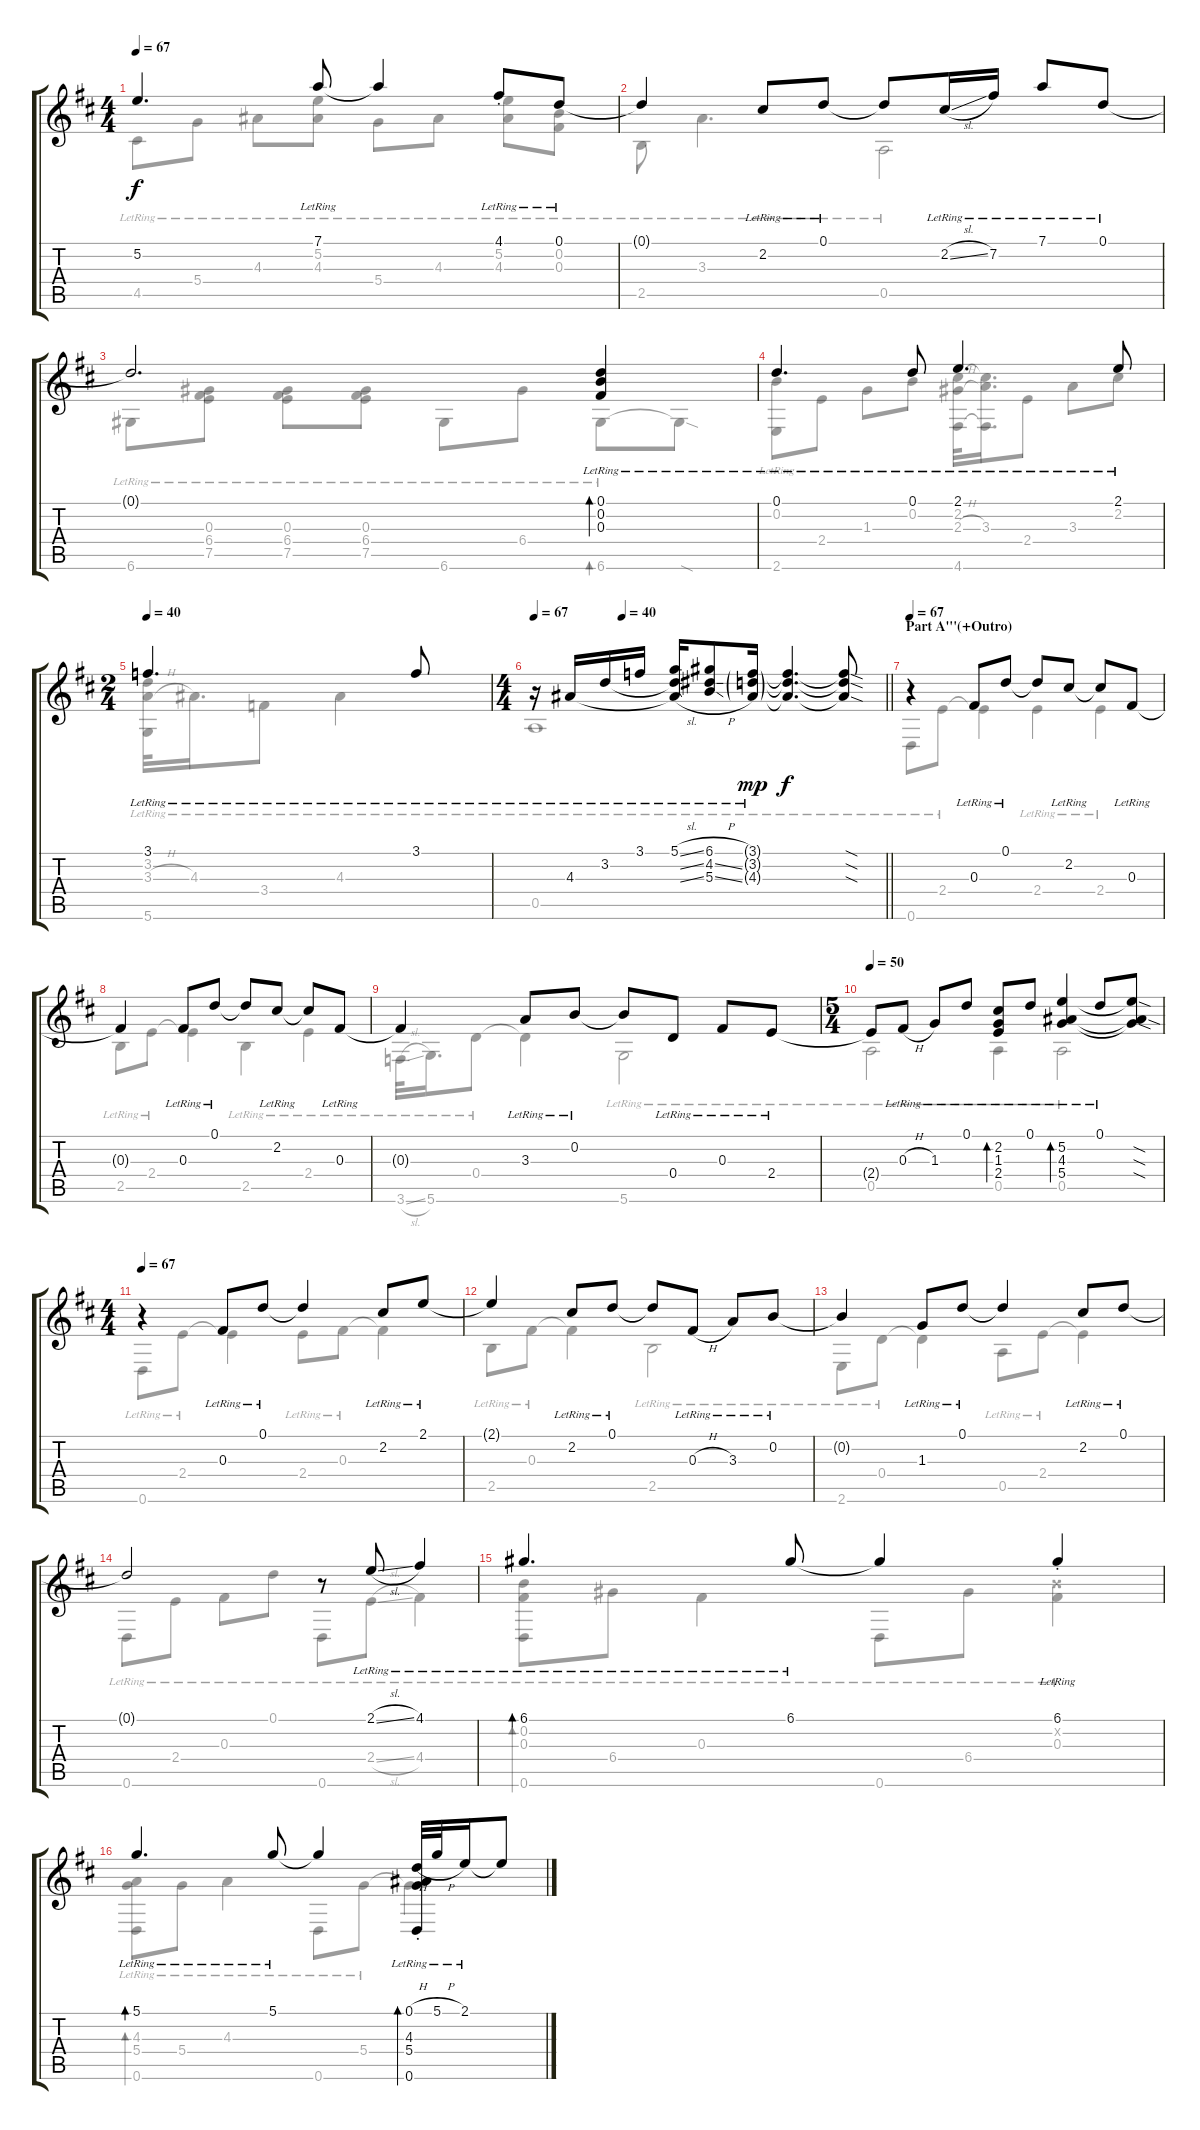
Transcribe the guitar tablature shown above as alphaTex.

\track "" {instrument acousticguitarsteel}
\staff {score tabs}
\tuning (D4 B3 Gb3 D3 A2 D2) {hide}
\voice
\ts (4 4)
\tempo 67
\clef g2
\ks d
5.2{t}.4{d dy f} 7.1{lr}.8 7.1{t}.4 4.1{st lr}.8 0.1{lr}.8 |
0.1{t}.4 2.2{lr}.8 0.1{lr}.8 0.1{t}.8 2.2{sl lr}.16 7.2{lr}.16 7.1{lr}.8 0.1{lr}.8 |
0.1{t}.2{d} (0.1{lr} 0.2{lr} 0.3{lr}).4{bd 240} |
0.1{lr}.4{d} 0.1{lr}.8 2.1{lr}.4{d} 2.1{lr}.8 |
\ts (2 4)
\tempo 40
3.1{lr}.4{d} 3.1{lr}.8 |
\ts (4 4)
\tempo 67
\tempo (40 0.25)
\barLineRight lightlight
r.16 4.3{lr}.16 3.2{lr}.16 3.1{lr}.16 (5.1{sl lr} 3.2{sl t} 4.3{sl t}).16 (6.1{h lr} 4.2{sl lr} 5.3{sl lr}).8 (3.1{g lr} 3.2{g lr} 4.3{g lr}).16{dy mp} (3.1{t} 3.2{t} 4.3{t}).4{d dy f} (3.1{sod t} 3.2{sod t} 4.3{sod t}).8 |
\section ("" "Part A'''(+Outro)")
\tempo 67
r.4 0.3{lr}.8 0.1{lr}.8 0.1{t}.8 2.2{lr}.8 2.2{t}.8 0.3{lr}.8 |
0.3{t}.4 0.3{lr}.8 0.1{lr}.8 0.1{t}.8 2.2{lr}.8 2.2{t}.8 0.3{lr}.8 |
0.3{t}.4 3.3{lr}.8 0.2{lr}.8 0.2{t}.8 0.4{lr}.8 0.3{lr}.8 2.4{lr}.8 |
\ts (5 4)
\tempo 50
2.4{t}.8 0.3{h lr}.8 1.3{lr}.8 0.1{lr}.8 (2.2{lr} 1.3{lr} 2.4{lr}).8{bd 240} 0.1{lr}.8 (5.2{lr} 4.3{lr} 5.4{lr}).4{bd 240} 0.1{lr}.8 (5.2{sod t} 4.3{sod t} 5.4{sod t}).8 |
\ts (4 4)
\tempo 67
r.4 0.3{lr}.8 0.1{lr}.8 0.1{t}.4 2.2{lr}.8 2.1{lr}.8 |
2.1{t}.4 2.2{lr}.8 0.1{lr}.8 0.1{t}.8 0.3{h lr}.8 3.3{lr}.8 0.2{lr}.8 |
0.2{t}.4 1.3{lr}.8 0.1{lr}.8 0.1{t}.4 2.2{lr}.8 0.1{lr}.8 |
0.1{t}.2 r.8 2.1{sl lr}.8 4.1{lr}.4 |
6.1{lr}.4{d bd 240} 6.1{lr}.8 6.1{t}.4 6.1{st lr}.4 |
5.1{lr}.4{d bd 240} 5.1{lr}.8 5.1{t}.4 (0.1{h st lr} 4.3{lr} 5.4{lr} 0.6{lr}).32{bd 240} 5.1{h lr}.32 2.1{lr}.16 2.1{t}.8
\voice
\clef g2
\ottava regular
\simile none
\ks d
4.5{lr}.8{dy f} 5.4{lr}.8 4.3{lr}.8 (5.2{lr} 4.3{lr}).8 5.4{lr}.8 4.3{lr}.8 (5.2{st lr} 4.3{st lr}).8 (0.2{lr} 0.3{lr}).8 |
2.5{lr}.8 3.3{lr}.4{d} 0.5{lr}.2 |
6.6{lr}.8 (0.3{lr} 6.4{lr} 7.5{lr}).8 (0.3{lr} 6.4{lr} 7.5{lr}).8 (0.3{lr} 6.4{lr} 7.5{lr}).8 6.6{lr}.8 6.4{lr}.8 6.6{lr}.8{bd 240} 6.6{sod t}.8 |
(0.2{lr} 2.6{lr}).8 2.4{lr}.8 1.3{lr}.8 0.2{lr}.8 (2.2{lr} 2.3{h lr} 4.6{lr}).32 (2.2{t} 3.3{lr} 4.6{t}).16{d} 2.4{lr}.8 3.3{lr}.8 2.2{st lr}.8 |
(3.2{lr} 3.3{h lr} 5.6{lr}).32 4.3{lr}.16{d} 3.4{lr}.8 4.3{lr}.4 |
\barLineRight lightlight
0.5{lr}.1 |
0.6{lr}.8 2.4{lr}.8 2.4{t}.4 2.4{lr}.4 2.4{lr}.4 |
2.5{lr}.8 2.4{lr}.8 2.4{t}.4 2.5{lr}.4 2.4{lr}.4 |
3.6{sl lr}.32 5.6{lr}.16{d} 0.4{lr}.8 0.4{t}.4 5.6{lr}.2 |
0.5{lr}.2 0.5{lr}.4 0.5{lr}.2 |
0.6{lr}.8 2.4{lr}.8 2.4{t}.4 2.4{lr}.8 0.3{lr}.8 0.3{t}.4 |
2.5{lr}.8 0.3{lr}.8 0.3{t}.4 2.5{lr}.2 |
2.6{lr}.8 0.4{lr}.8 0.4{t}.4 0.5{lr}.8 2.4{lr}.8 2.4{t}.4 |
0.6{lr}.8 2.4{lr}.8 0.3{lr}.8 0.1{lr}.8 0.6{lr}.8 2.4{sl lr}.8 4.4{lr}.4 |
(0.2{lr} 0.3{lr} 0.6{lr}).8{bd 240} 6.4{lr}.8 0.3{lr}.4 0.6{lr}.8 6.4{lr}.8 (0.2{x} 0.3{lr}).4 |
(4.3{lr} 5.4{lr} 0.6{lr}).8{bd 240} 5.4{lr}.8 4.3{lr}.4 0.6{lr}.8 5.4{lr}.8 5.4{t}.4
